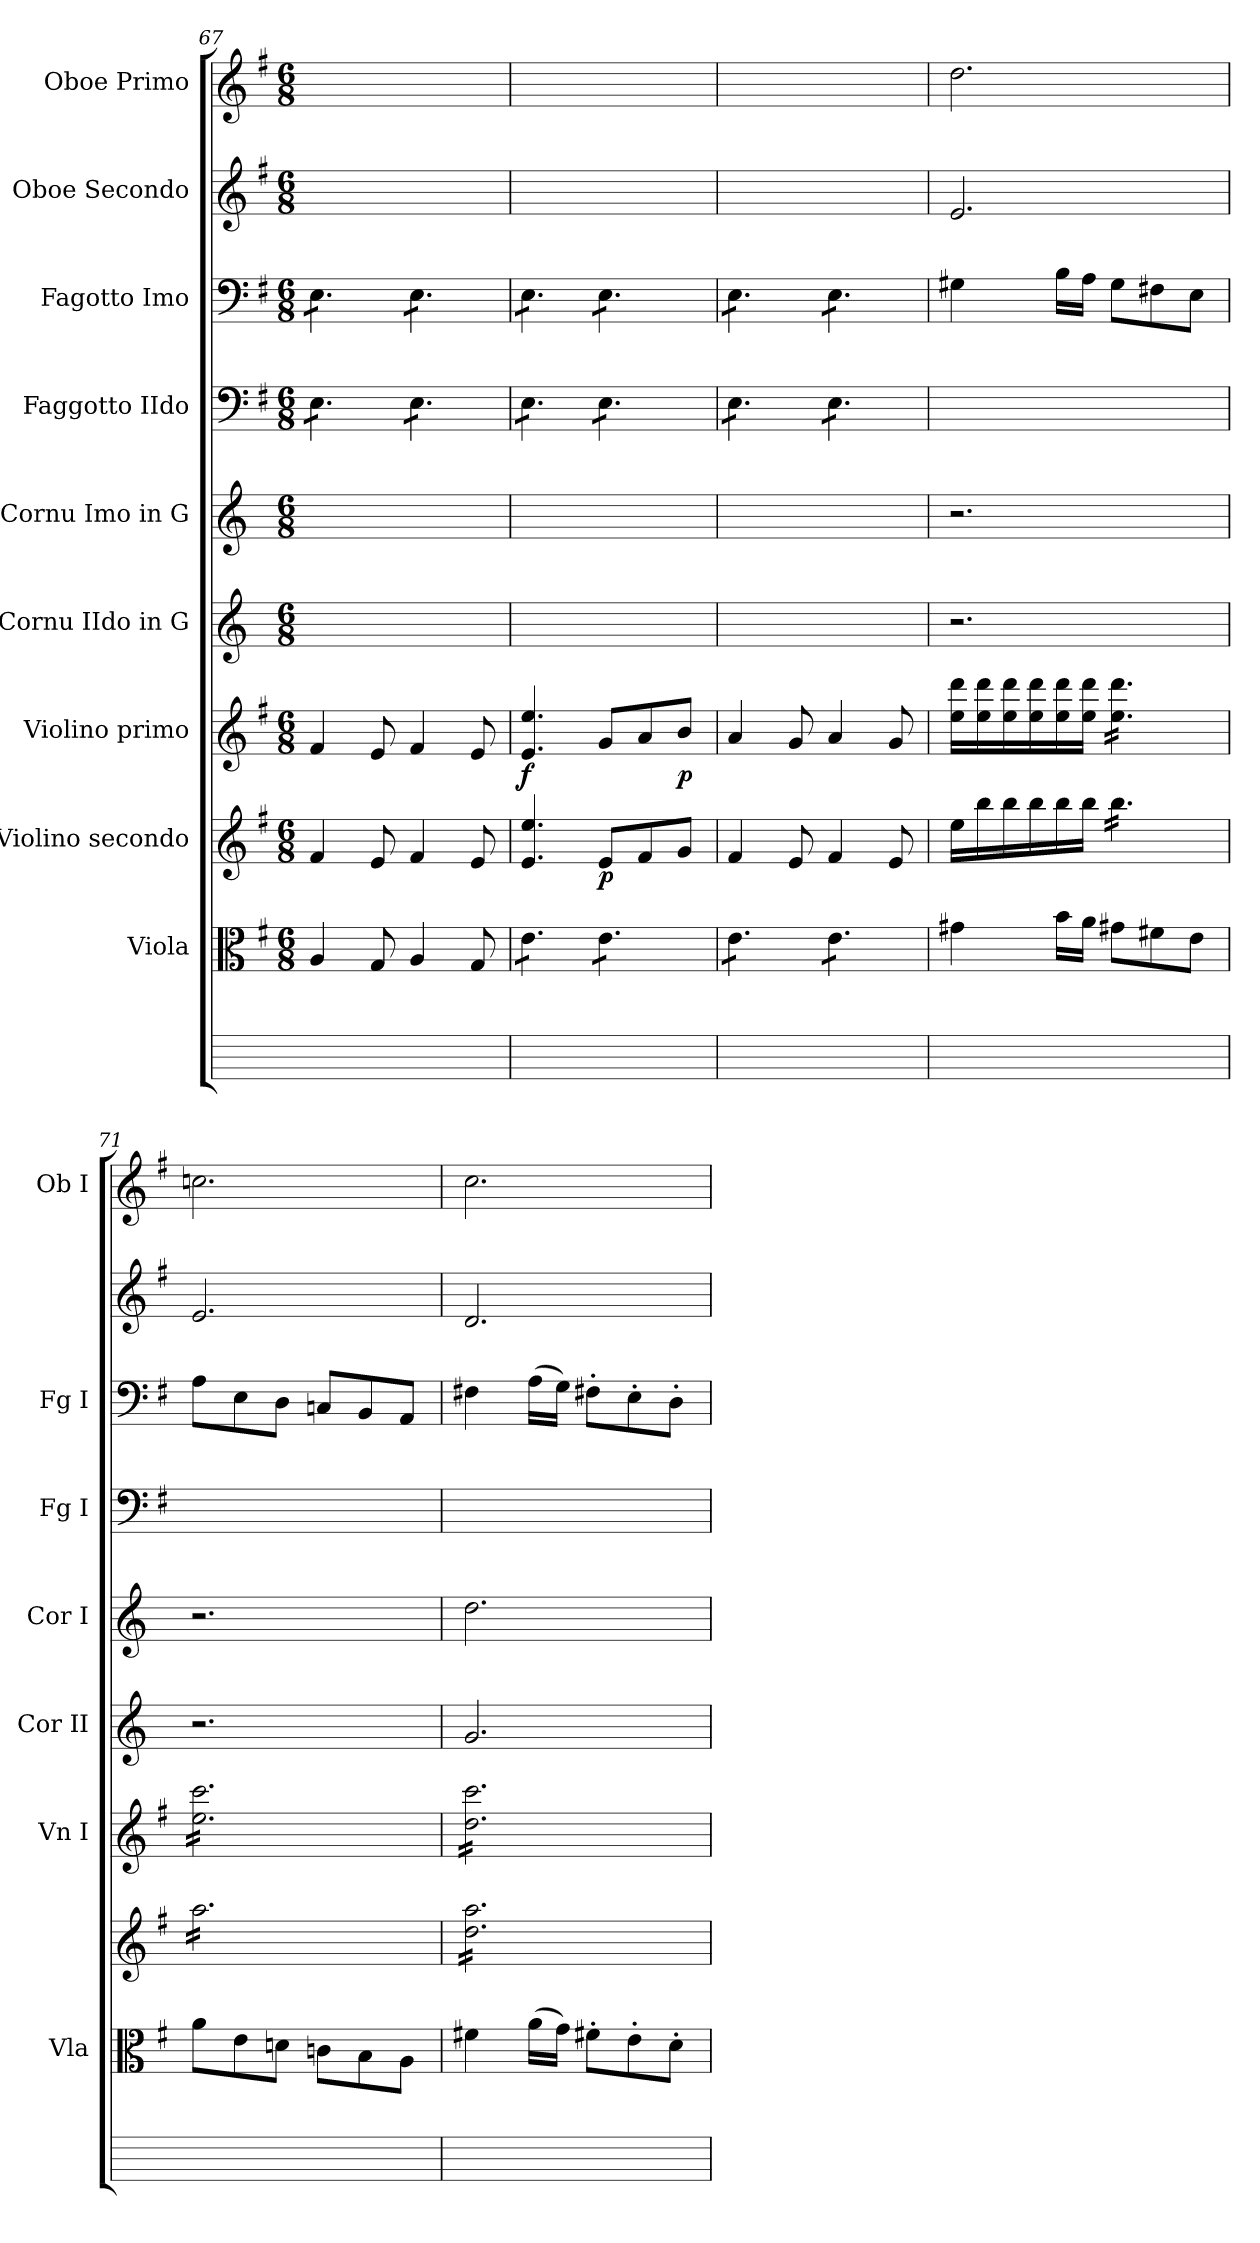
**kern	**kern	**kern	**dynam	**kern	**dynam	**kern	**kern	**kern	**kern	**kern	**kern
*part10	*part9	*part8	*part8	*part7	*part7	*part6	*part5	*part4	*part3	*part2	*part1
*staff10	*staff9	*staff8	*staff8	*staff7	*staff7	*staff6	*staff5	*staff4	*staff3	*staff2	*staff1
*	*I"Viola	*I"Violino secondo	*	*I"Violino primo	*	*I"Cornu IIdo in G	*I"Cornu Imo in G	*I"Faggotto IIdo	*I"Fagotto Imo	*I"Oboe Secondo	*I"Oboe Primo
*	*I'Vla	*	*	*I'Vn I	*	*I'Cor II	*I'Cor I	*I'Fg I	*I'Fg I	*	*I'Ob I
*	*clefC3	*clefG2	*	*clefG2	*	*clefG2	*clefG2	*clefF4	*clefF4	*clefG2	*clefG2
*	*	*	*	*	*	*ITrd3c5	*ITrd3c5	*	*	*	*
*	*k[f#]	*k[f#]	*	*k[f#]	*	*k[f#]	*k[f#]	*k[f#]	*k[f#]	*k[f#]	*k[f#]
*	*G:	*G:	*	*G:	*	*	*	*G:	*G:	*G:	*G:
*	*M6/8	*M6/8	*	*M6/8	*	*M6/8	*M6/8	*M6/8	*M6/8	*M6/8	*M6/8
=67	=67	=67	=67	=67	=67	=67	=67	=67	=67	=67	=67
*	*	*	*	*	*	*	*	*tremolo	*	*	*
*	*	*	*	*	*	*	*	*	*tremolo	*	*
2.ryy	4A/	4f#/	.	4f#/	.	2.ryy	2.ryy	8E\L	8E\L	2.ryy	2.ryy
.	.	.	.	.	.	.	.	8E\	8E\	.	.
.	8G/	8e/	.	8e/	.	.	.	8E\J	8E\J	.	.
.	4A/	4f#/	.	4f#/	.	.	.	8E\L	8E\L	.	.
.	.	.	.	.	.	.	.	8E\	8E\	.	.
.	8G/	8e/	.	8e/	.	.	.	8E\J	8E\J	.	.
=68	=68	=68	=68	=68	=68	=68	=68	=68	=68	=68	=68
*	*tremolo	*	*	*	*	*	*	*	*	*	*
2.ryy	8e\L	4.e/ 4.ee/	.	4.e/ 4.ee/	f	2.ryy	2.ryy	8E\L	8E\L	2.ryy	2.ryy
.	8e\	.	.	.	.	.	.	8E\	8E\	.	.
.	8e\J	.	.	.	.	.	.	8E\J	8E\J	.	.
.	8e\L	8e/L	p	8g/L	.	.	.	8E\L	8E\L	.	.
.	8e\	8f#/	.	8a/	.	.	.	8E\	8E\	.	.
.	8e\J	8g/J	.	8b/J	p	.	.	8E\J	8E\J	.	.
=69	=69	=69	=69	=69	=69	=69	=69	=69	=69	=69	=69
2.ryy	8e\L	4f#/	.	4a/	.	2.ryy	2.ryy	8E\L	8E\L	2.ryy	2.ryy
.	8e\	.	.	.	.	.	.	8E\	8E\	.	.
.	8e\J	8e/	.	8g/	.	.	.	8E\J	8E\J	.	.
.	8e\L	4f#/	.	4a/	.	.	.	8E\L	8E\L	.	.
.	8e\	.	.	.	.	.	.	8E\	8E\	.	.
.	8e\J	8e/	.	8g/	.	.	.	8E\J	8E\J	.	.
*	*	*	*	*	*	*	*	*	*Xtremolo	*	*
*	*	*	*	*	*	*	*	*Xtremolo	*	*	*
*	*Xtremolo	*	*	*	*	*	*	*	*	*	*
=70	=70	=70	=70	=70	=70	=70	=70	=70	=70	=70	=70
2.ryy	4g#X\	16ee\LL	fort	16ee\ 16ddd\LL	fortef	2.r	2.r	4G#X\yy	4G#X\	2.e/	2.dd\
.	.	16bb\	.	16ee\ 16ddd\	.	.	.	.	.	.	.
.	.	16bb\	.	16ee\ 16ddd\	.	.	.	.	.	.	.
.	.	16bb\	.	16ee\ 16ddd\	.	.	.	.	.	.	.
.	16b\LL	16bb\	.	16ee\ 16ddd\	.	.	.	16B\LLyy	16B\LL	.	.
.	16a\JJ	16bb\JJ	.	16ee\ 16ddd\JJ	.	.	.	16A\JJyy	16A\JJ	.	.
*	*	*tremolo	*	*	*	*	*	*	*	*	*
*	*	*	*	*tremolo	*	*	*	*	*	*	*
.	8g#X\L	16bb\LL	.	16ee\ 16ddd\LL	.	.	.	8G#\Lyy	8G#\L	.	.
.	.	16bb\	.	16ee\ 16ddd\	.	.	.	.	.	.	.
.	8f#X\	16bb\	.	16ee\ 16ddd\	.	.	.	8F#X\yy	8F#X\	.	.
.	.	16bb\	.	16ee\ 16ddd\	.	.	.	.	.	.	.
.	8e\J	16bb\	.	16ee\ 16ddd\	.	.	.	8E\Jyy	8E\J	.	.
.	.	16bb\JJ	.	16ee\ 16ddd\JJ	.	.	.	.	.	.	.
=71	=71	=71	=71	=71	=71	=71	=71	=71	=71	=71	=71
2.ryy	8a\L	16aa\LL	.	16ee\ 16ccc\LL	.	2.r	2.r	8A\Lyy	8A\L	2.e/	2.ccn\
.	.	16aa\	.	16ee\ 16ccc\	.	.	.	.	.	.	.
.	8e\	16aa\	.	16ee\ 16ccc\	.	.	.	8E\yy	8E\	.	.
.	.	16aa\	.	16ee\ 16ccc\	.	.	.	.	.	.	.
.	8dn\J	16aa\	.	16ee\ 16ccc\	.	.	.	8D\Jyy	8D\J	.	.
.	.	16aa\	.	16ee\ 16ccc\	.	.	.	.	.	.	.
.	8cn\L	16aa\	.	16ee\ 16ccc\	.	.	.	8Cn/Lyy	8Cn/L	.	.
.	.	16aa\	.	16ee\ 16ccc\	.	.	.	.	.	.	.
.	8B\	16aa\	.	16ee\ 16ccc\	.	.	.	8BB/yy	8BB/	.	.
.	.	16aa\	.	16ee\ 16ccc\	.	.	.	.	.	.	.
.	8A\J	16aa\	.	16ee\ 16ccc\	.	.	.	8AA/Jyy	8AA/J	.	.
.	.	16aa\JJ	.	16ee\ 16ccc\JJ	.	.	.	.	.	.	.
=72	=72	=72	=72	=72	=72	=72	=72	=72	=72	=72	=72
2.ryy	4f#X\	16dd\ 16aa\LL	.	16dd\ 16ccc\LL	.	2.d/	2.a\	4F#X\yy	4F#X\	2.d/	2.cc\
.	.	16dd\ 16aa\	.	16dd\ 16ccc\	.	.	.	.	.	.	.
.	.	16dd\ 16aa\	.	16dd\ 16ccc\	.	.	.	.	.	.	.
.	.	16dd\ 16aa\	.	16dd\ 16ccc\	.	.	.	.	.	.	.
.	(16a\LL	16dd\ 16aa\	.	16dd\ 16ccc\	.	.	.	(16A\LLyy	(16A\LL	.	.
.	16g\JJ)	16dd\ 16aa\	.	16dd\ 16ccc\	.	.	.	16G\JJyy)	16G\JJ)	.	.
.	8f#X'\L	16dd\ 16aa\	.	16dd\ 16ccc\	.	.	.	8F#X'\Lyy	8F#X'\L	.	.
.	.	16dd\ 16aa\	.	16dd\ 16ccc\	.	.	.	.	.	.	.
.	8e'\	16dd\ 16aa\	.	16dd\ 16ccc\	.	.	.	8E'\yy	8E'\	.	.
.	.	16dd\ 16aa\	.	16dd\ 16ccc\	.	.	.	.	.	.	.
.	8d'\J	16dd\ 16aa\	.	16dd\ 16ccc\	.	.	.	8D'\Jyy	8D'\J	.	.
.	.	16dd\ 16aa\JJ	.	16dd\ 16ccc\JJ	.	.	.	.	.	.	.
*	*	*	*	*Xtremolo	*	*	*	*	*	*	*
*	*	*Xtremolo	*	*	*	*	*	*	*	*	*
=	=	=	=	=	=	=	=	=	=	=	=
*-	*-	*-	*-	*-	*-	*-	*-	*-	*-	*-	*-
